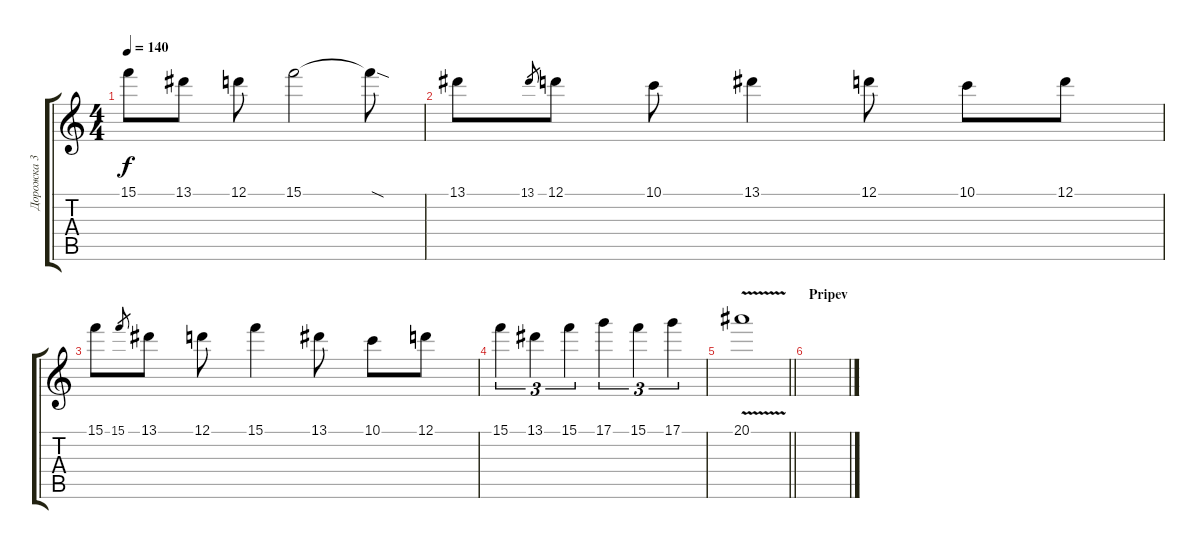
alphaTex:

\track ("Дорожка 3" "Дорожка 3") {instrument overdrivenguitar}
\staff {score tabs}
\tuning (D4 A3 F3 C3 G2 D2) {hide}
\ts (4 4)
\tempo 140
\clef g2
\ks c
15.1.8{dy f} 13.1.8 12.1.8 15.1.2 15.1{sod t}.8 |
13.1.8 13.1.8{gr} 12.1.8 10.1.8 13.1.4 12.1.8 10.1.8 12.1.8 |
15.1.8 15.1.8{gr} 13.1.8 12.1.8 15.1.4 13.1.8 10.1.8 12.1.8 |
15.1.4{tu (3 2)} 13.1.4{tu (3 2)} 15.1.4{tu (3 2)} 17.1.4{tu (3 2)} 15.1.4{tu (3 2)} 17.1.4{tu (3 2)} |
\barLineRight lightlight
20.1{v}.1 |
\section ("" "Pripev")
